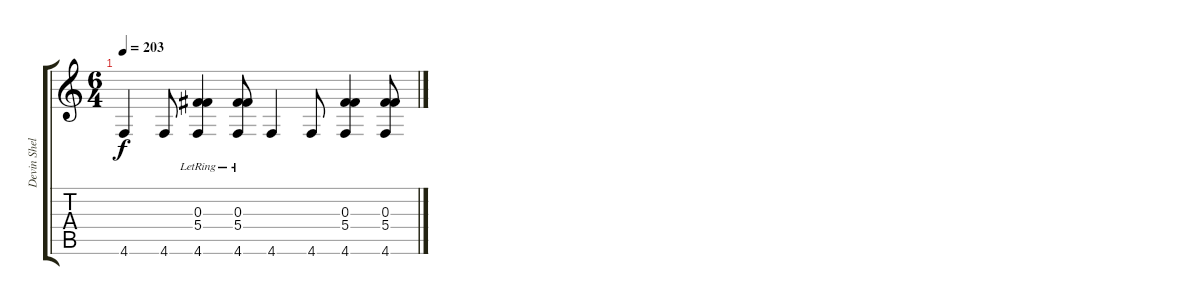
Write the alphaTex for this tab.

\track ("Devin Shelton (Clean Guitar)" "Devin Shel") {instrument electricguitarjazz}
\staff {score tabs}
\tuning (Eb4 Bb3 Gb3 Db3 Ab2 Db2) {hide}
\ts (6 4)
\tempo 203
\clef g2
\ks c
4.6.4{dy f} 4.6.8 (0.3{lr} 5.4{lr} 4.6).4 (0.3 5.4{lr} 4.6).8 4.6.4 4.6.8 (0.3 5.4 4.6).4 (0.3 5.4 4.6).8
